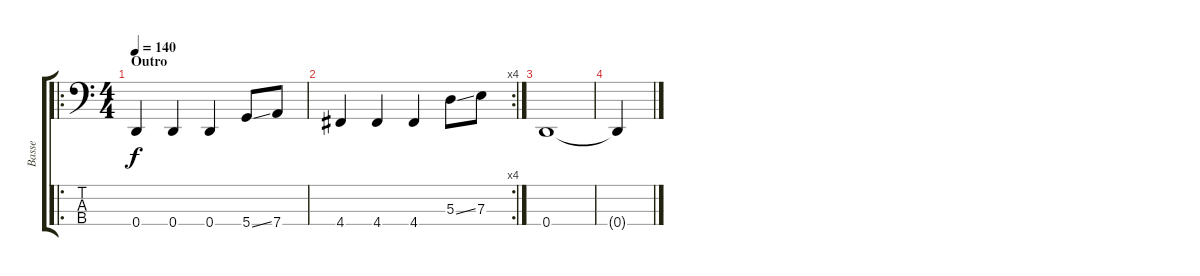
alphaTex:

\track ("Basse" "Basse") {instrument electricbasspick}
\staff {score tabs}
\tuning (G2 D2 A1 D1) {hide}
\ro
\ts (4 4)
\section ("" "Outro")
\tempo 140
\clef f4
\ks c
0.4.4{dy f} 0.4.4 0.4.4 5.4{ss}.8 7.4.8 |
\rc 4
4.4.4 4.4.4 4.4.4 5.3{ss}.8 7.3.8 |
0.4.1 |
0.4{t}.4
